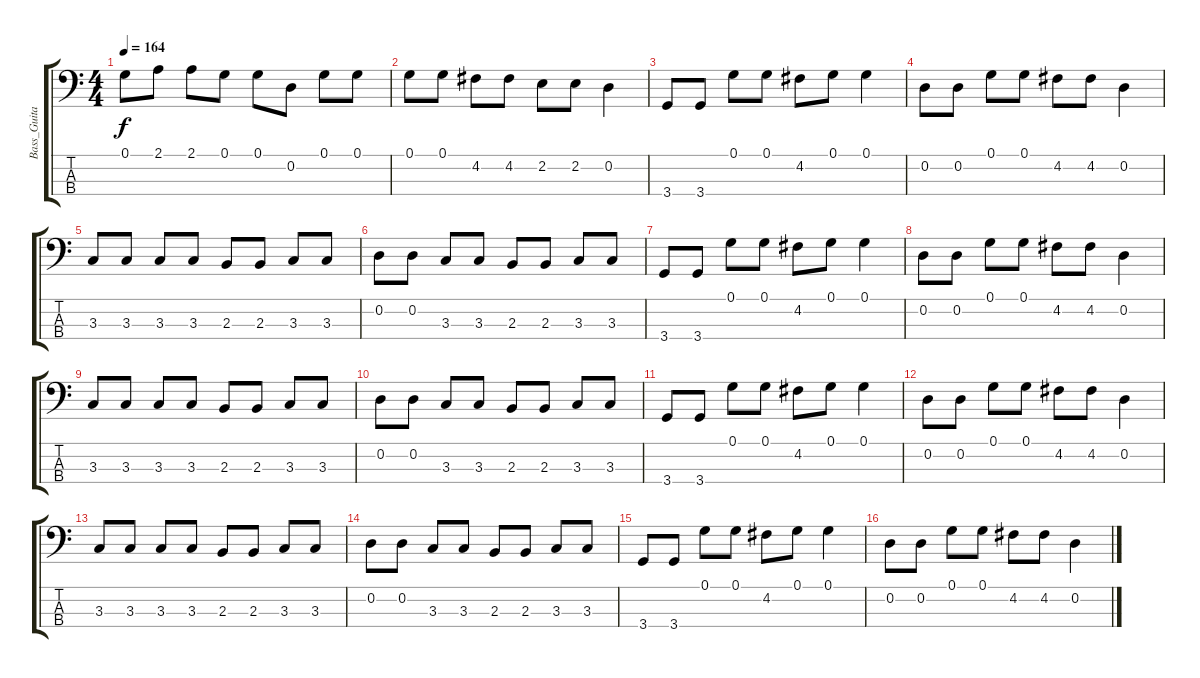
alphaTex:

\track ("Bass_Guitar" "Bass_Guita") {instrument electricbassfinger}
\staff {score tabs}
\tuning (G2 D2 A1 E1) {hide}
\ts (4 4)
\tempo 164
\clef f4
\ks c
0.1.8{dy f} 2.1.8 2.1.8 0.1.8 0.1.8 0.2.8 0.1.8 0.1.8 |
0.1.8 0.1.8 4.2.8 4.2.8 2.2.8 2.2.8 0.2.4 |
3.4.8 3.4.8 0.1.8 0.1.8 4.2.8 0.1.8 0.1.4 |
0.2.8 0.2.8 0.1.8 0.1.8 4.2.8 4.2.8 0.2.4 |
3.3.8 3.3.8 3.3.8 3.3.8 2.3.8 2.3.8 3.3.8 3.3.8 |
0.2.8 0.2.8 3.3.8 3.3.8 2.3.8 2.3.8 3.3.8 3.3.8 |
3.4.8 3.4.8 0.1.8 0.1.8 4.2.8 0.1.8 0.1.4 |
0.2.8 0.2.8 0.1.8 0.1.8 4.2.8 4.2.8 0.2.4 |
3.3.8 3.3.8 3.3.8 3.3.8 2.3.8 2.3.8 3.3.8 3.3.8 |
0.2.8 0.2.8 3.3.8 3.3.8 2.3.8 2.3.8 3.3.8 3.3.8 |
3.4.8 3.4.8 0.1.8 0.1.8 4.2.8 0.1.8 0.1.4 |
0.2.8 0.2.8 0.1.8 0.1.8 4.2.8 4.2.8 0.2.4 |
3.3.8 3.3.8 3.3.8 3.3.8 2.3.8 2.3.8 3.3.8 3.3.8 |
0.2.8 0.2.8 3.3.8 3.3.8 2.3.8 2.3.8 3.3.8 3.3.8 |
3.4.8 3.4.8 0.1.8 0.1.8 4.2.8 0.1.8 0.1.4 |
0.2.8 0.2.8 0.1.8 0.1.8 4.2.8 4.2.8 0.2.4
